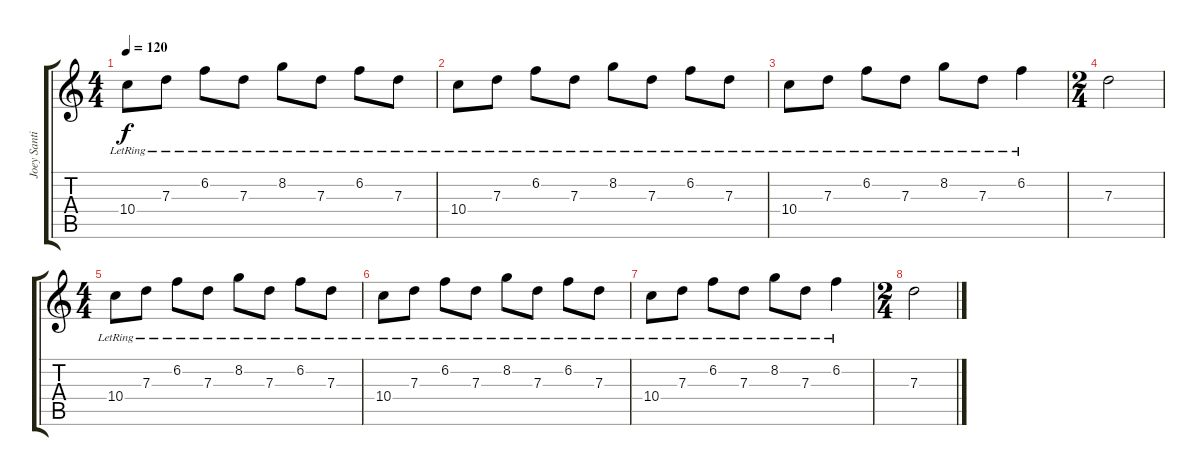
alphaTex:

\track ("Joey Santiago" "Joey Santi") {instrument distortionguitar}
\staff {score tabs}
\tuning (E4 B3 G3 D3 A2 E2) {hide}
\ts (4 4)
\tempo 120
\clef g2
\ks c
10.4{lr}.8{dy f} 7.3{lr}.8 6.2{lr}.8 7.3{lr}.8 8.2{lr}.8 7.3{lr}.8 6.2{lr}.8 7.3{lr}.8 |
10.4{lr}.8 7.3{lr}.8 6.2{lr}.8 7.3{lr}.8 8.2{lr}.8 7.3{lr}.8 6.2{lr}.8 7.3{lr}.8 |
10.4{lr}.8 7.3{lr}.8 6.2{lr}.8 7.3{lr}.8 8.2{lr}.8 7.3{lr}.8 6.2{lr}.4 |
\ts (2 4)
7.3.2 |
\ts (4 4)
10.4{lr}.8 7.3{lr}.8 6.2{lr}.8 7.3{lr}.8 8.2{lr}.8 7.3{lr}.8 6.2{lr}.8 7.3{lr}.8 |
10.4{lr}.8 7.3{lr}.8 6.2{lr}.8 7.3{lr}.8 8.2{lr}.8 7.3{lr}.8 6.2{lr}.8 7.3{lr}.8 |
10.4{lr}.8 7.3{lr}.8 6.2{lr}.8 7.3{lr}.8 8.2{lr}.8 7.3{lr}.8 6.2{lr}.4 |
\ts (2 4)
7.3.2
